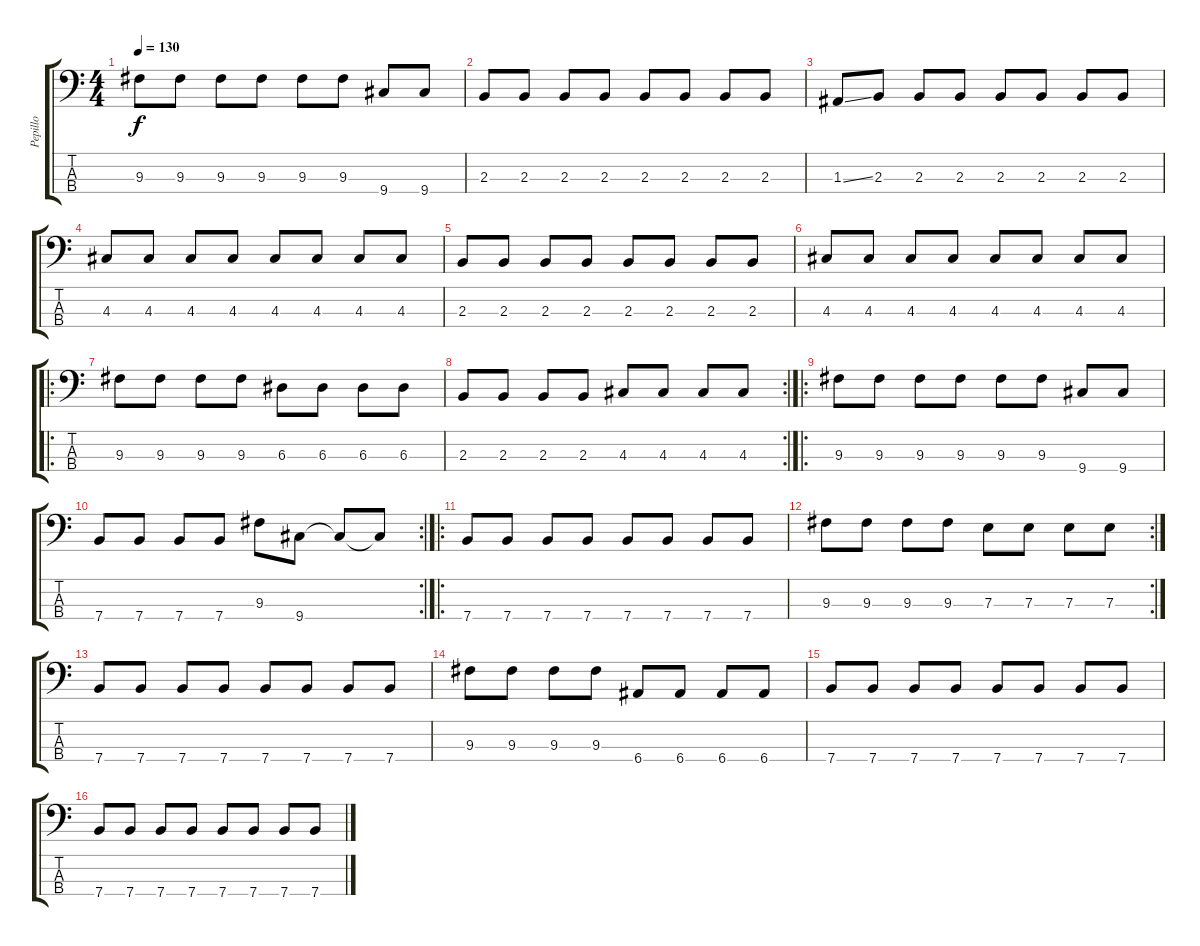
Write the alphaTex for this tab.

\track ("Pepillo" "Pepillo") {instrument electricbassfinger}
\staff {score tabs}
\tuning (G2 D2 A1 E1) {hide}
\ts (4 4)
\tempo 130
\clef f4
\ks c
9.3.8{dy f} 9.3.8 9.3.8 9.3.8 9.3.8 9.3.8 9.4.8 9.4.8 |
2.3.8 2.3.8 2.3.8 2.3.8 2.3.8 2.3.8 2.3.8 2.3.8 |
1.3{ss}.8 2.3.8 2.3.8 2.3.8 2.3.8 2.3.8 2.3.8 2.3.8 |
4.3.8 4.3.8 4.3.8 4.3.8 4.3.8 4.3.8 4.3.8 4.3.8 |
2.3.8 2.3.8 2.3.8 2.3.8 2.3.8 2.3.8 2.3.8 2.3.8 |
4.3.8 4.3.8 4.3.8 4.3.8 4.3.8 4.3.8 4.3.8 4.3.8 |
\ro
9.3.8 9.3.8 9.3.8 9.3.8 6.3.8 6.3.8 6.3.8 6.3.8 |
\rc 2
2.3.8 2.3.8 2.3.8 2.3.8 4.3.8 4.3.8 4.3.8 4.3.8 |
\ro
9.3.8 9.3.8 9.3.8 9.3.8 9.3.8 9.3.8 9.4.8 9.4.8 |
\rc 2
7.4.8 7.4.8 7.4.8 7.4.8 9.3.8 9.4.8 9.4{t}.8 9.4{t}.8 |
\ro
7.4.8 7.4.8 7.4.8 7.4.8 7.4.8 7.4.8 7.4.8 7.4.8 |
\rc 2
9.3.8 9.3.8 9.3.8 9.3.8 7.3.8 7.3.8 7.3.8 7.3.8 |
7.4.8 7.4.8 7.4.8 7.4.8 7.4.8 7.4.8 7.4.8 7.4.8 |
9.3.8 9.3.8 9.3.8 9.3.8 6.4.8 6.4.8 6.4.8 6.4.8 |
7.4.8 7.4.8 7.4.8 7.4.8 7.4.8 7.4.8 7.4.8 7.4.8 |
7.4.8 7.4.8 7.4.8 7.4.8 7.4.8 7.4.8 7.4.8 7.4.8
